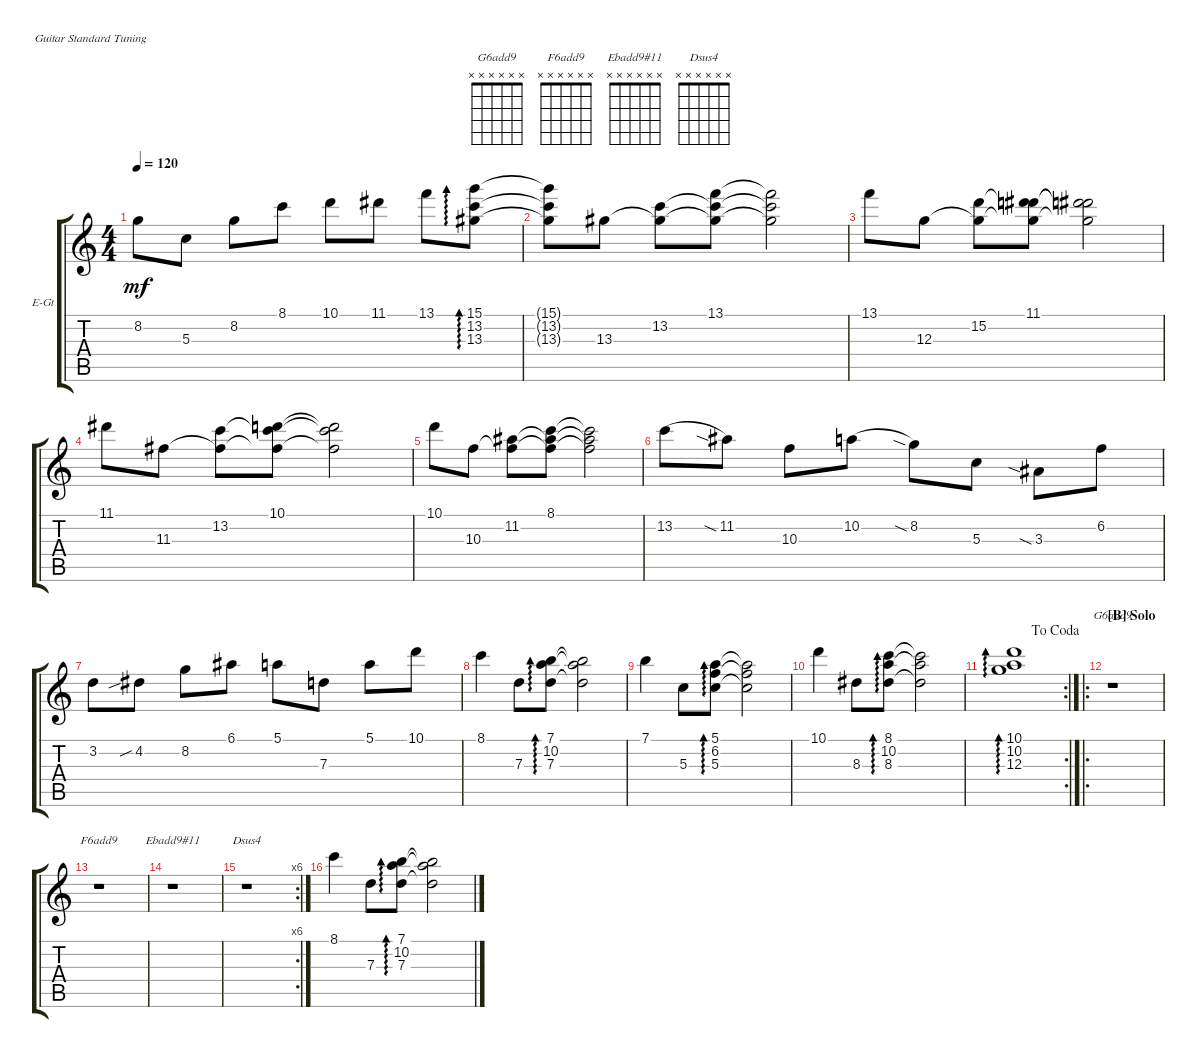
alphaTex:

\defaultSystemsLayout 4
\bracketExtendMode groupsimilarinstruments
\firstSystemTrackNameOrientation horizontal
\otherSystemsTrackNameOrientation horizontal
\track ("Guitar 1" "E-Gt") {instrument electricguitarclean}
\staff {score tabs}
\tuning (E4 B3 G3 D3 A2 E2)
\chord ("G6add9" x x x x x x)
\chord ("F6add9" x x x x x x)
\chord ("Ebadd9#11" x x x x x x)
\chord ("Dsus4" x x x x x x)
\ts (4 4)
\tempo 120
\clef g2
\scale
0.257261
\ks c
8.2.8{dy mf} 5.3.8 8.2.8 8.1.8 10.1.8 11.1.8 13.1.8 (15.1 13.2 13.3).8{ad 0} |
\scale
0.257261 (15.1{t} 13.2{t} 13.3{t}).8 13.3.8 (13.2 13.3{t}).8 (13.1 13.3{t} 13.2{t}).8 (13.1{t} 13.2{t} 13.3{t}).2 |
\scale
0.333333 13.1.8 12.3.8 (15.2 12.3{t}).8 (11.1 12.3{t} 15.2{t}).8 (11.1{t} 15.2{t} 12.3{t}).2 |
\scale
0.333333 11.1.8 11.3.8 (13.2 11.3{t}).8 (10.1 11.3{t} 13.2{t}).8 (10.1{t} 13.2{t} 11.3{t}).2 |
\scale
0.333333 10.1.8 10.3.8 (11.2 10.3{t}).8 (8.1 11.2{t} 10.3{t}).8 (8.1{t} 11.2{t} 10.3{t}).2 |
\scale
0.333333 13.2.8{legatoorigin} 11.2{sia}.8 10.3.8 10.2.8{legatoorigin} 8.2{sia}.8 5.3.8 3.3{sia}.8 6.2.8 |
\scale
0.333333 3.2.8 4.2{sib}.8 8.2.8 6.1.8 5.1.8 7.3.8 5.1.8 10.1.8 |
\scale
0.333333 8.1.4 7.3.8 (10.2 7.1 7.3).8{ad 0} (7.1{t} 10.2{t} 7.3{t}).2 |
\scale
0.322917 7.1.4 5.3.8 (6.2 5.1 5.3).8{ad 0} (5.1{t} 6.2{t} 5.3{t}).2 |
\scale
0.322917 10.1.4 8.3.8 (10.2 8.1 8.3).8{ad 0} (8.1{t} 10.2{t} 8.3{t}).2 |
\rc 2
\jump dacoda
\scale
0.354167 (10.1 10.2 12.3).1{ad 0} |
\ro
\section ("B" "Solo")
\scale
0.373737 r.1{ch "G6add9"} |
\scale
0.313131 r.1{ch "F6add9"} |
\scale
0.313131 r.1{ch "Ebadd9#11"} |
\rc 6
\scale
0.354167 r.1{ch "Dsus4"} |
\scale
0.322917 8.1.4 7.3.8 (10.2 7.1 7.3).8{ad 0} (7.1{t} 10.2{t} 7.3{t}).2
